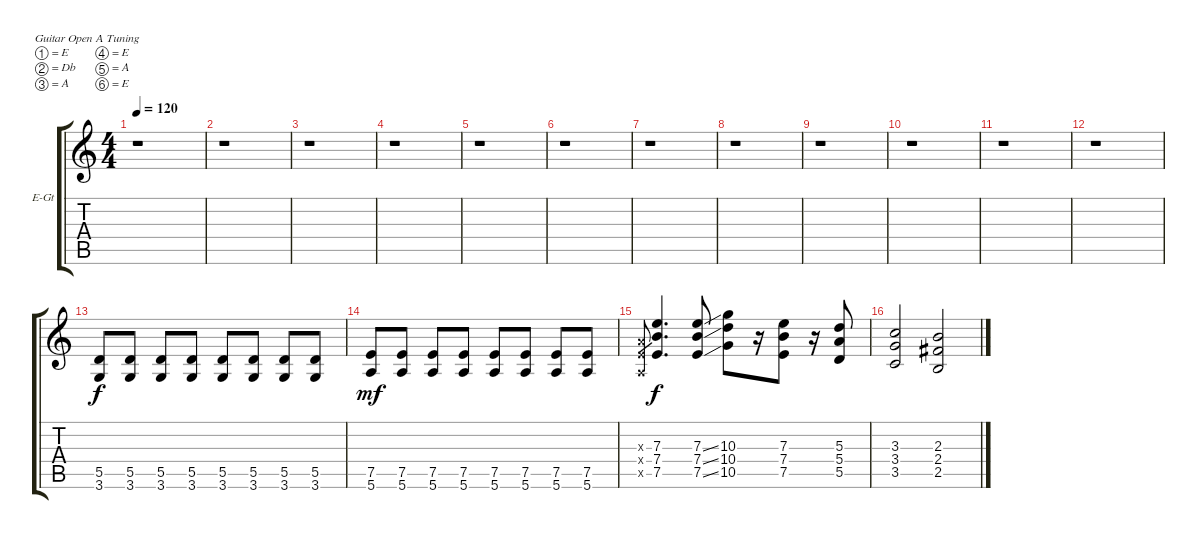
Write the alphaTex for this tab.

\bracketExtendMode groupsimilarinstruments
\firstSystemTrackNameOrientation horizontal
\otherSystemsTrackNameOrientation horizontal
\track ("Guitar 1" "E-Gt") {instrument overdrivenguitar}
\staff {score tabs}
\tuning (E4 Db4 A3 E3 A2 E2)
\ts (4 4)
\tempo 120
\clef g2
\ks c
r.1{dy mf} |
r.1 |
r.1 |
r.1 |
r.1 |
r.1 |
r.1 |
r.1 |
r.1 |
r.1 |
r.1 |
r.1 |
(5.5 3.6).8{dy f} (5.5 3.6).8 (5.5 3.6).8 (5.5 3.6).8 (5.5 3.6).8 (5.5 3.6).8 (5.5 3.6).8 (5.5 3.6).8 |
(5.6 7.5).8{dy mf} (5.6 7.5).8 (5.6 7.5).8 (5.6 7.5).8 (5.6 7.5).8 (5.6 7.5).8 (5.6 7.5).8 (5.6 7.5).8 |
(0.3{x} 0.4{x} 0.5{x}).8{gr} (7.3 7.4 7.5).4{d dy f} (7.3{ss} 7.4{ss} 7.5{ss}).8 (10.3 10.4 10.5).8 r.16 (7.3 7.4 7.5).8 r.16 (5.3 5.4 5.5).8 |
(3.3 3.4 3.5).2 (2.3 2.4 2.5).2
